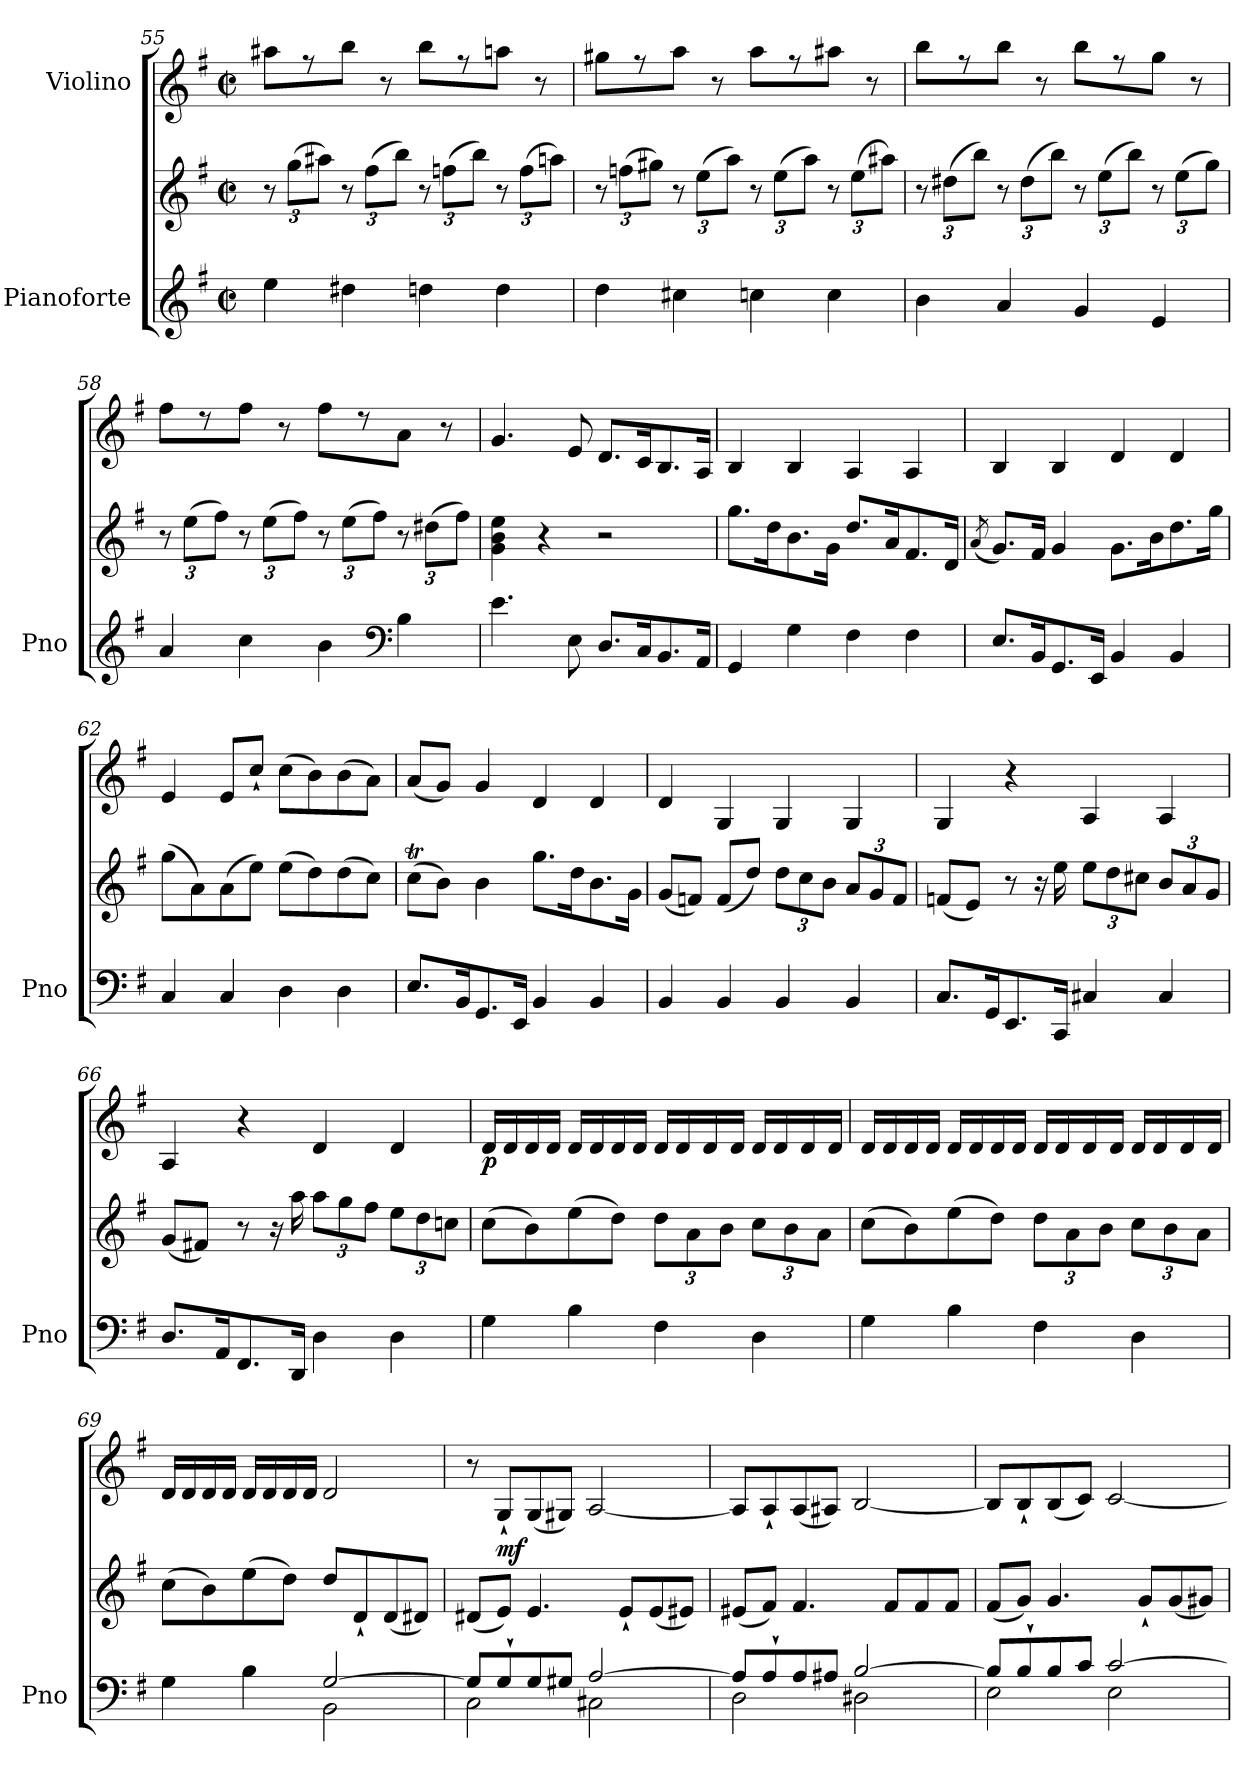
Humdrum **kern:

**kern	**kern	**kern	**dynam
*part2	*part2	*part1	*part1
*staff3	*staff2	*staff1	*staff1
*I"Pianoforte	*	*I"Violino	*
*I'Pno	*	*	*
*clefG2	*clefG2	*clefG2	*
*k[f#]	*k[f#]	*k[f#]	*
*M2/2	*M2/2	*M2/2	*
*met(c|)	*met(c|)	*met(c|)	*
*	*Xbrackettup	*	*
=55	=55	=55	=55
4ee\	12r	8aa#X\L	.
.	(>12gg\L	.	.
.	.	8rff	.
.	12aa#X\J)	.	.
4dd#X\	12r	8bb\J	.
.	(>12ff#\L	.	.
.	.	8r	.
.	12bb\J)	.	.
4ddn\	12r	8bb\L	.
.	(>12ffn\L	.	.
.	.	8rff	.
.	12bb\J)	.	.
4dd\	12r	8aan\J	.
.	(>12ff\L	.	.
.	.	8r	.
.	12aan\J)	.	.
!!LO:PB:g=z
=56	=56	=56	=56
4dd\	12r	8gg#X\L	.
.	(>12ffn\L	.	.
.	.	8rff	.
.	12gg#X\J)	.	.
4cc#X\	12r	8aa\J	.
.	(>12ee\L	.	.
.	.	8r	.
.	12aa\J)	.	.
4ccn\	12r	8aa\L	.
.	(>12ee\L	.	.
.	.	8rff	.
.	12aa\J)	.	.
4cc\	12r	8aa#X\J	.
.	(>12ee\L	.	.
.	.	8r	.
.	12aa#X\J)	.	.
=57	=57	=57	=57
4b\	12r	8bb\L	.
.	(>12dd#X\L	.	.
.	.	8rff	.
.	12bb\J)	.	.
4a/	12r	8bb\J	.
.	(>12dd#\L	.	.
.	.	8r	.
.	12bb\J)	.	.
4g/	12r	8bb\L	.
.	(>12ee\L	.	.
.	.	8rff	.
.	12bb\J)	.	.
4e/	12r	8gg\J	.
.	(>12ee\L	.	.
.	.	8r	.
.	12gg\J)	.	.
=58	=58	=58	=58
4a/	12r	8ff#\L	.
.	(>12ee\L	.	.
.	.	8rdd	.
.	12ff#\J)	.	.
4cc\	12r	8ff#\J	.
.	(>12ee\L	.	.
.	.	8r	.
.	12ff#\J)	.	.
4b\	12r	8ff#\L	.
.	(>12ee\L	.	.
.	.	8rdd	.
.	12ff#\J)	.	.
*clefF4	*	*	*
4B\	12r	8a\J	.
.	(>12dd#X\L	.	.
.	.	8r	.
.	12ff#\J)	.	.
!!LO:LB:g=z
=59	=59	=59	=59
4.e\	4g\ 4b\ 4ee\	4.g/	.
.	4r	.	.
8E\	.	8e/	.
8.D/L	2r	8.d/L	.
16C/K	.	16c/K	.
8.BB/	.	8.B/	.
16AA/Jk	.	16A/Jk	.
=60	=60	=60	=60
4GG/	8.gg\L	4B/	.
.	16dd\K	.	.
4G\	8.b\	4B/	.
.	16g\Jk	.	.
4F#\	8.dd/L	4A/	.
.	16a/K	.	.
4F#\	8.f#/	4A/	.
.	16d/Jk	.	.
=61	=61	=61	=61
.	(<8qa/	.	.
8.E/L	8.g/L)	4B/	.
16BB/K	16f#/Jk	.	.
8.GG/	4g/	4B/	.
16EE/Jk	.	.	.
4BB/	8.g\L	4d/	.
.	16b\K	.	.
4BB/	8.dd\	4d/	.
.	16gg\Jk	.	.
=62	=62	=62	=62
4C/	(>8gg\L	4e/	.
.	8a\)	.	.
4C/	(>8a\	8e/L	.
.	8ee\J)	8cc`/J	.
4D\	(>8ee\L	(>8cc\L	.
.	8dd\)	8b\)	.
4D\	(>8dd\	(>8b\	.
.	8cc\J)	8a\J)	.
!!LO:LB:g=z
=63	=63	=63	=63
8.E/L	(>8ccT\L	(<8a/L	.
.	8b\J)	8g/J)	.
16BB/K	.	.	.
8.GG/	4b\	4g/	.
16EE/Jk	.	.	.
4BB/	8.gg\L	4d/	.
.	16dd\K	.	.
4BB/	8.b\	4d/	.
.	16g\Jk	.	.
=64	=64	=64	=64
4BB/	(<8g/L	4d/	.
.	8fn/J)	.	.
4BB/	(<8f/L	4G/	.
.	8dd/J)	.	.
4BB/	12dd\L	4G/	.
.	12cc\	.	.
.	12b\J	.	.
4BB/	12a/L	4G/	.
.	12g/	.	.
.	12f/J	.	.
=65	=65	=65	=65
8.C/L	(<8fn/L	4G/	.
.	8e/J)	.	.
16GG/K	.	.	.
8.EE/	8r	4r	.
.	16r	.	.
16CC/Jk	16ee\	.	.
4C#X/	12ee\L	4A/	.
.	12dd\	.	.
.	12cc#X\J	.	.
4C#/	12b/L	4A/	.
.	12a/	.	.
.	12g/J	.	.
!!LO:LB:g=z
=66	=66	=66	=66
8.D/L	(<8g/L	4A/	.
.	8f#X/J)	.	.
16AA/K	.	.	.
8.FF#/	8r	4r	.
.	16r	.	.
16DD/Jk	16aa\	.	.
4D\	12aa\L	4d/	.
.	12gg\	.	.
.	12ff#\J	.	.
4D\	12ee\L	4d/	.
.	12dd\	.	.
.	12ccn\J	.	.
=67	=67	=67	=67
!	!	!	!LO:DY:b
4G\	(>8cc\L	16d/LL	p
.	.	16d/	.
.	8b\)	16d/	.
.	.	16d/JJ	.
4B\	(>8ee\	16d/LL	.
.	.	16d/	.
.	8dd\J)	16d/	.
.	.	16d/JJ	.
4F#\	12dd\L	16d/LL	.
.	.	16d/	.
.	12a\	.	.
.	.	16d/	.
.	12b\J	.	.
.	.	16d/JJ	.
4D\	12cc\L	16d/LL	.
.	.	16d/	.
.	12b\	.	.
.	.	16d/	.
.	12a\J	.	.
.	.	16d/JJ	.
!!LO:PB:g=z
=68	=68	=68	=68
4G\	(>8cc\L	16d/LL	.
.	.	16d/	.
.	8b\)	16d/	.
.	.	16d/JJ	.
4B\	(>8ee\	16d/LL	.
.	.	16d/	.
.	8dd\J)	16d/	.
.	.	16d/JJ	.
4F#\	12dd\L	16d/LL	.
.	.	16d/	.
.	12a\	.	.
.	.	16d/	.
.	12b\J	.	.
.	.	16d/JJ	.
4D\	12cc\L	16d/LL	.
.	.	16d/	.
.	12b\	.	.
.	.	16d/	.
.	12a\J	.	.
.	.	16d/JJ	.
=69	=69	=69	=69
*^	*	*	*
4G\	2ryy	(>8cc\L	16d/LL	.
.	.	.	16d/	.
.	.	8b\)	16d/	.
.	.	.	16d/JJ	.
4B\	.	(>8ee\	16d/LL	.
.	.	.	16d/	.
.	.	8dd\J)	16d/	.
.	.	.	16d/JJ	.
[2G/	2BB\	8dd/L	2d/	.
.	.	8d`/	.	.
.	.	(<8d/	.	.
.	.	8d#X/J)	.	.
=70	=70	=70	=70	=70
8G/L]	2C\	(<8d#X/L	8r	.
!	!	!	!	!LO:DY:b
8G`/	.	8e/J)	8G`/L	mf
8G/	.	4.e/	(<8G/	.
8G#X/J	.	.	8G#X/J)	.
[2A/	2C#X\	.	[2A/	.
.	.	8e`/L	.	.
.	.	(<8e/	.	.
.	.	8e#X/J)	.	.
!!LO:LB:g=z
=71	=71	=71	=71	=71
8A/L]	2D\	(<8e#X/L	8A/L]	.
8A`/	.	8f#/J)	8A`/	.
8A/	.	4.f#/	(<8A/	.
8A#X/J	.	.	8A#X/J)	.
[2B/	2D#X\	.	[2B/	.
.	.	8f#/L	.	.
.	.	8f#/	.	.
.	.	8f#/J	.	.
=72	=72	=72	=72	=72
8B/L]	2E\	(<8f#/L	8B/L]	.
8B`/	.	8g/J)	8B`/	.
8B/	.	4.g/	(<8B/	.
8c/J	.	.	8c/J)	.
[2c/	2E\	.	[2c/	.
.	.	8g`/L	.	.
.	.	(<8g/	.	.
.	.	8g#X/J)	.	.
*v	*v	*	*	*
=	=	=	=
*-	*-	*-	*-
